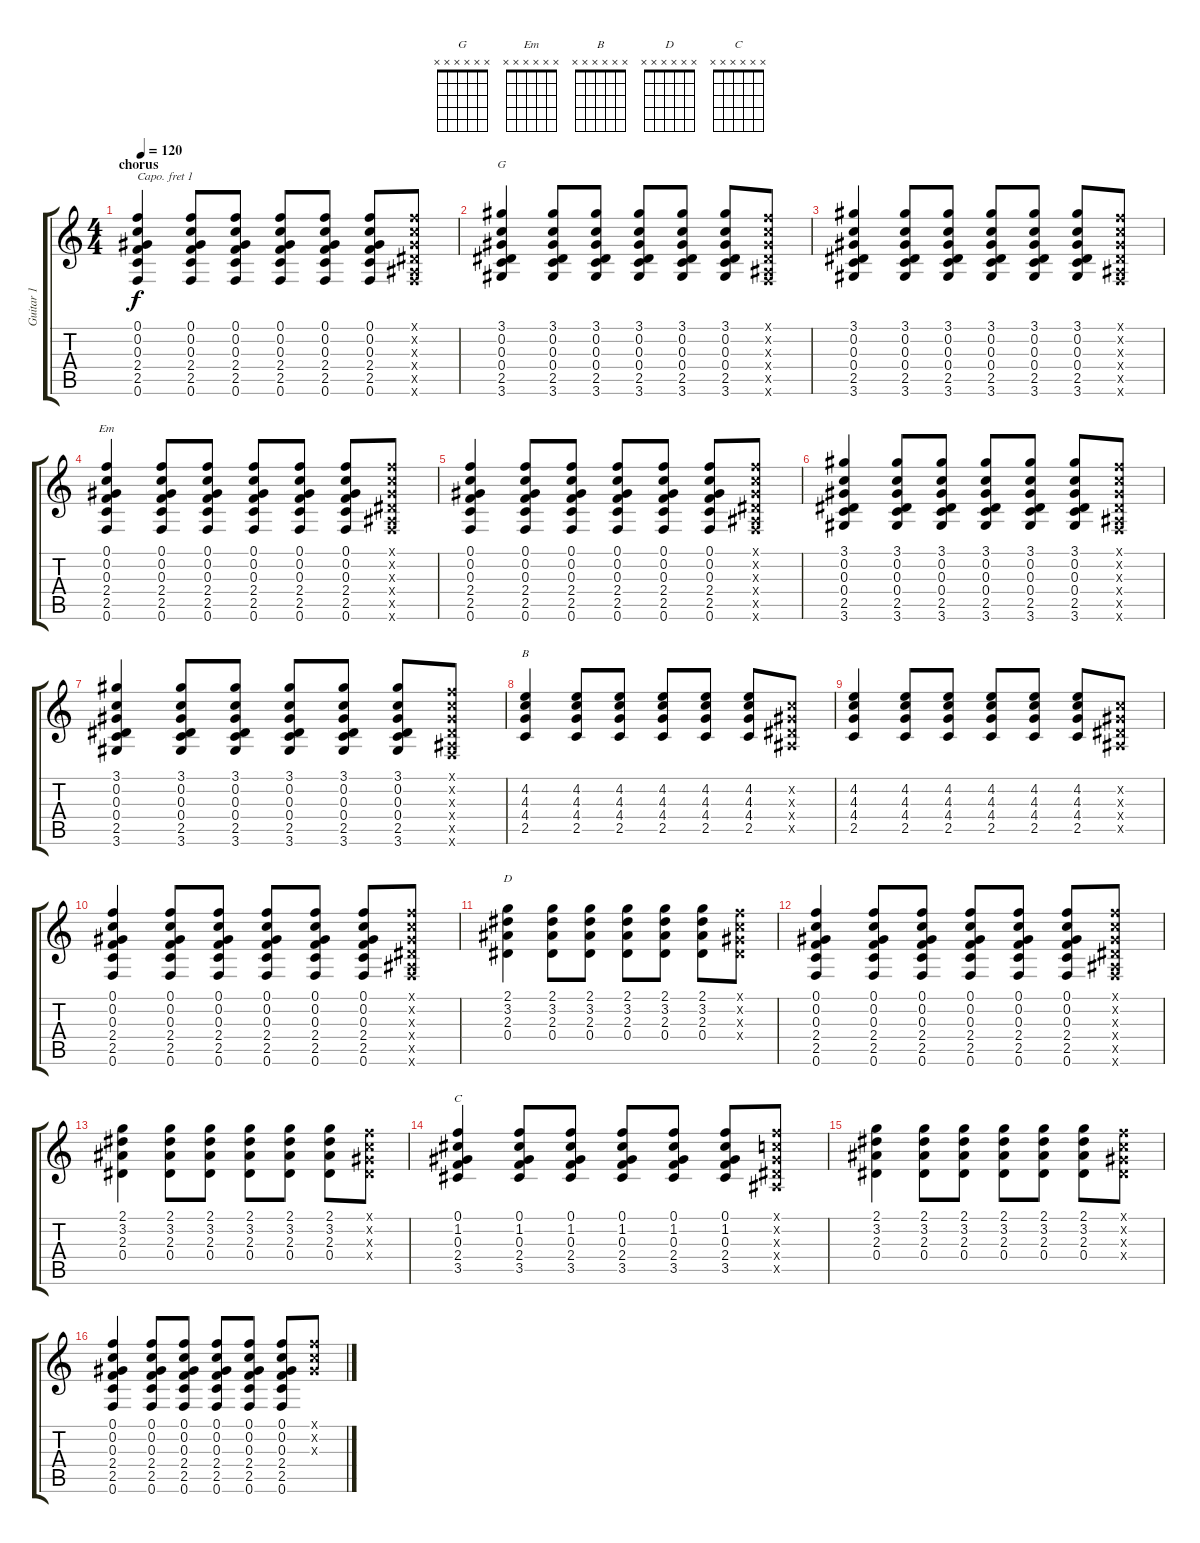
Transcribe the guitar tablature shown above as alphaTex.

\track ("Guitar 1" "Guitar 1") {instrument distortionguitar}
\staff {score tabs}
\capo 1
\tuning (E4 B3 G3 D3 A2 E2) {hide}
\chord ("G" x x x x x x) {firstfret 0}
\chord ("Em" x x x x x x) {firstfret 0}
\chord ("B" x x x x x x) {firstfret 0}
\chord ("D" x x x x x x) {firstfret 0}
\chord ("C" x x x x x x) {firstfret 0}
\ts (4 4)
\section ("" "chorus")
\tempo 120
\clef g2
\ks c
(0.1 0.2 0.3 2.4 2.5 0.6).4{dy f} (0.1 0.2 0.3 2.4 2.5 0.6).8 (0.1 0.2 0.3 2.4 2.5 0.6).8 (0.1 0.2 0.3 2.4 2.5 0.6).8 (0.1 0.2 0.3 2.4 2.5 0.6).8 (0.1 0.2 0.3 2.4 2.5 0.6).8 (0.1{x} 0.2{x} 0.3{x} 0.4{x} 0.5{x} 0.6{x}).8 |
(3.1 0.2 0.3 0.4 2.5 3.6).4{ch "G"} (3.1 0.2 0.3 0.4 2.5 3.6).8 (3.1 0.2 0.3 0.4 2.5 3.6).8 (3.1 0.2 0.3 0.4 2.5 3.6).8 (3.1 0.2 0.3 0.4 2.5 3.6).8 (3.1 0.2 0.3 0.4 2.5 3.6).8 (0.1{x} 0.2{x} 0.3{x} 0.4{x} 0.5{x} 0.6{x}).8 |
(3.1 0.2 0.3 0.4 2.5 3.6).4 (3.1 0.2 0.3 0.4 2.5 3.6).8 (3.1 0.2 0.3 0.4 2.5 3.6).8 (3.1 0.2 0.3 0.4 2.5 3.6).8 (3.1 0.2 0.3 0.4 2.5 3.6).8 (3.1 0.2 0.3 0.4 2.5 3.6).8 (0.1{x} 0.2{x} 0.3{x} 0.4{x} 0.5{x} 0.6{x}).8 |
(0.1 0.2 0.3 2.4 2.5 0.6).4{ch "Em"} (0.1 0.2 0.3 2.4 2.5 0.6).8 (0.1 0.2 0.3 2.4 2.5 0.6).8 (0.1 0.2 0.3 2.4 2.5 0.6).8 (0.1 0.2 0.3 2.4 2.5 0.6).8 (0.1 0.2 0.3 2.4 2.5 0.6).8 (0.1{x} 0.2{x} 0.3{x} 0.4{x} 0.5{x} 0.6{x}).8 |
(0.1 0.2 0.3 2.4 2.5 0.6).4 (0.1 0.2 0.3 2.4 2.5 0.6).8 (0.1 0.2 0.3 2.4 2.5 0.6).8 (0.1 0.2 0.3 2.4 2.5 0.6).8 (0.1 0.2 0.3 2.4 2.5 0.6).8 (0.1 0.2 0.3 2.4 2.5 0.6).8 (0.1{x} 0.2{x} 0.3{x} 0.4{x} 0.5{x} 0.6{x}).8 |
(3.1 0.2 0.3 0.4 2.5 3.6).4 (3.1 0.2 0.3 0.4 2.5 3.6).8 (3.1 0.2 0.3 0.4 2.5 3.6).8 (3.1 0.2 0.3 0.4 2.5 3.6).8 (3.1 0.2 0.3 0.4 2.5 3.6).8 (3.1 0.2 0.3 0.4 2.5 3.6).8 (0.1{x} 0.2{x} 0.3{x} 0.4{x} 0.5{x} 0.6{x}).8 |
(3.1 0.2 0.3 0.4 2.5 3.6).4 (3.1 0.2 0.3 0.4 2.5 3.6).8 (3.1 0.2 0.3 0.4 2.5 3.6).8 (3.1 0.2 0.3 0.4 2.5 3.6).8 (3.1 0.2 0.3 0.4 2.5 3.6).8 (3.1 0.2 0.3 0.4 2.5 3.6).8 (0.1{x} 0.2{x} 0.3{x} 0.4{x} 0.5{x} 0.6{x}).8 |
(4.2 4.3 4.4 2.5).4{ch "B"} (4.2 4.3 4.4 2.5).8 (4.2 4.3 4.4 2.5).8 (4.2 4.3 4.4 2.5).8 (4.2 4.3 4.4 2.5).8 (4.2 4.3 4.4 2.5).8 (0.2{x} 0.3{x} 0.4{x} 0.5{x}).8 |
(4.2 4.3 4.4 2.5).4 (4.2 4.3 4.4 2.5).8 (4.2 4.3 4.4 2.5).8 (4.2 4.3 4.4 2.5).8 (4.2 4.3 4.4 2.5).8 (4.2 4.3 4.4 2.5).8 (0.2{x} 0.3{x} 0.4{x} 0.5{x}).8 |
(0.1 0.2 0.3 2.4 2.5 0.6).4 (0.1 0.2 0.3 2.4 2.5 0.6).8 (0.1 0.2 0.3 2.4 2.5 0.6).8 (0.1 0.2 0.3 2.4 2.5 0.6).8 (0.1 0.2 0.3 2.4 2.5 0.6).8 (0.1 0.2 0.3 2.4 2.5 0.6).8 (0.1{x} 0.2{x} 0.3{x} 0.4{x} 0.5{x} 0.6{x}).8 |
(2.1 3.2 2.3 0.4).4{ch "D"} (2.1 3.2 2.3 0.4).8 (2.1 3.2 2.3 0.4).8 (2.1 3.2 2.3 0.4).8 (2.1 3.2 2.3 0.4).8 (2.1 3.2 2.3 0.4).8 (0.1{x} 0.2{x} 0.3{x} 0.4{x}).8 |
(0.1 0.2 0.3 2.4 2.5 0.6).4 (0.1 0.2 0.3 2.4 2.5 0.6).8 (0.1 0.2 0.3 2.4 2.5 0.6).8 (0.1 0.2 0.3 2.4 2.5 0.6).8 (0.1 0.2 0.3 2.4 2.5 0.6).8 (0.1 0.2 0.3 2.4 2.5 0.6).8 (0.1{x} 0.2{x} 0.3{x} 0.4{x} 0.5{x} 0.6{x}).8 |
(2.1 3.2 2.3 0.4).4 (2.1 3.2 2.3 0.4).8 (2.1 3.2 2.3 0.4).8 (2.1 3.2 2.3 0.4).8 (2.1 3.2 2.3 0.4).8 (2.1 3.2 2.3 0.4).8 (0.1{x} 0.2{x} 0.3{x} 0.4{x}).8 |
(0.1 1.2 0.3 2.4 3.5).4{ch "C"} (0.1 1.2 0.3 2.4 3.5).8 (0.1 1.2 0.3 2.4 3.5).8 (0.1 1.2 0.3 2.4 3.5).8 (0.1 1.2 0.3 2.4 3.5).8 (0.1 1.2 0.3 2.4 3.5).8 (0.1{x} 0.2{x} 0.3{x} 0.4{x} 0.5{x}).8 |
(2.1 3.2 2.3 0.4).4 (2.1 3.2 2.3 0.4).8 (2.1 3.2 2.3 0.4).8 (2.1 3.2 2.3 0.4).8 (2.1 3.2 2.3 0.4).8 (2.1 3.2 2.3 0.4).8 (0.1{x} 0.2{x} 0.3{x} 0.4{x}).8 |
(0.1 0.2 0.3 2.4 2.5 0.6).4 (0.1 0.2 0.3 2.4 2.5 0.6).8 (0.1 0.2 0.3 2.4 2.5 0.6).8 (0.1 0.2 0.3 2.4 2.5 0.6).8 (0.1 0.2 0.3 2.4 2.5 0.6).8 (0.1 0.2 0.3 2.4 2.5 0.6).8 (0.1{x} 0.2{x} 0.3{x}).8
